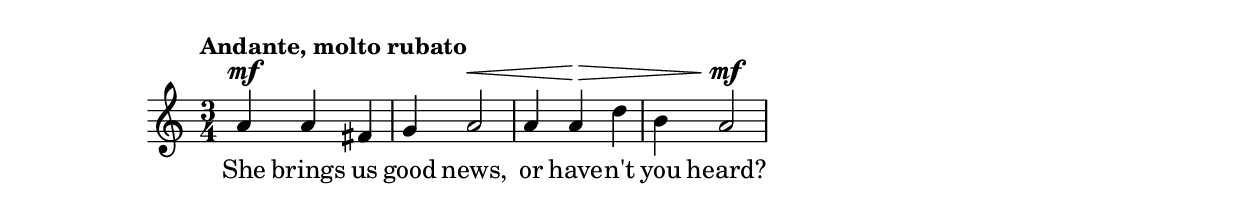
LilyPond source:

\relative c'' {
  \tempo "Andante, molto rubato"
  \clef treble
  \time 3/4
  a4^\mf a fis |
  g a2^\< |
  a4 a^\> d |
  b a2^\mf |
}
\addlyrics {
  She brings us good news, or have -- n't you heard?
}